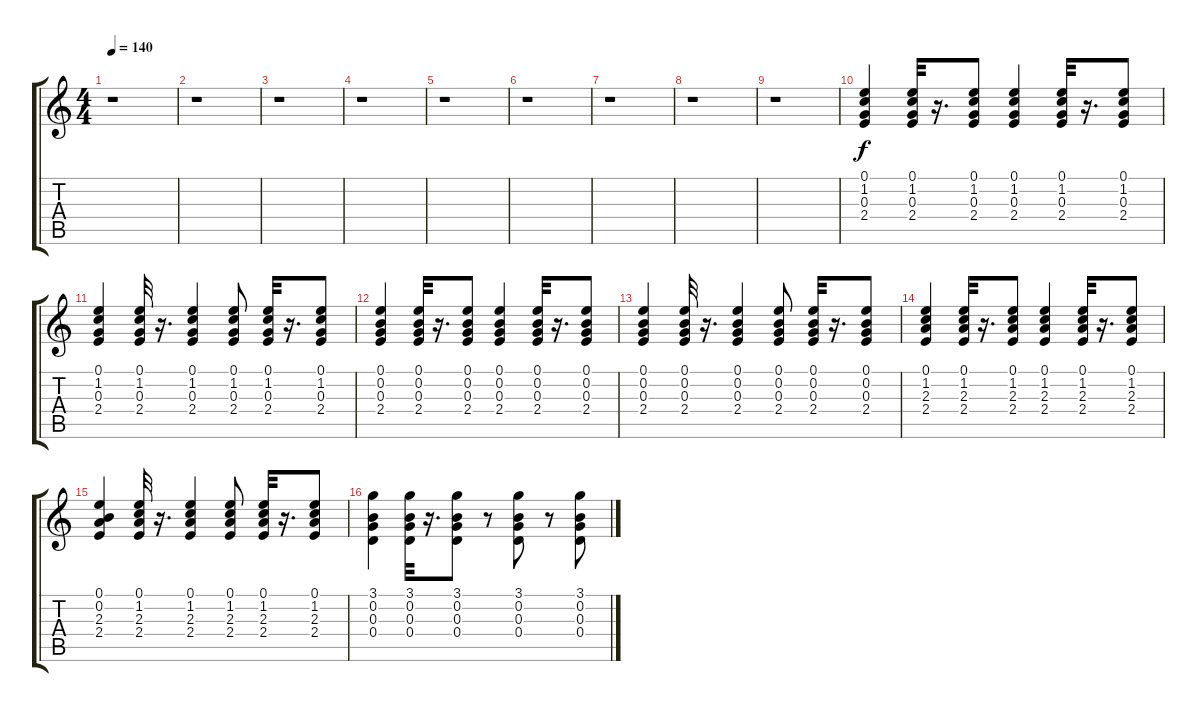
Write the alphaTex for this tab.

\track "" {instrument acousticguitarnylon}
\staff {score tabs}
\tuning (E4 B3 G3 D3 A2 E2) {hide}
\ts (4 4)
\tempo 140
\clef g2
\ks c
r.1{dy f} |
r.1 |
r.1 |
r.1 |
r.1 |
r.1 |
r.1 |
r.1 |
r.1 |
(0.1 1.2 0.3 2.4).4 (0.1 1.2 0.3 2.4).32 r.16{d} (0.1 1.2 0.3 2.4).8 (0.1 1.2 0.3 2.4).4 (0.1 1.2 0.3 2.4).32 r.16{d} (0.1 1.2 0.3 2.4).8 |
(0.1 1.2 0.3 2.4).4 (0.1 1.2 0.3 2.4).32 r.16{d} (0.1 1.2 0.3 2.4).4 (0.1 1.2 0.3 2.4).8 (0.1 1.2 0.3 2.4).32 r.16{d} (0.1 1.2 0.3 2.4).8 |
(0.1 0.2 0.3 2.4).4 (0.1 0.2 0.3 2.4).32{volume 10} r.16{d} (0.1 0.2 0.3 2.4).8 (0.1 0.2 0.3 2.4).4 (0.1 0.2 0.3 2.4).32 r.16{d} (0.1 0.2 0.3 2.4).8 |
(0.1 0.2 0.3 2.4).4 (0.1 0.2 0.3 2.4).32 r.16{d} (0.1 0.2 0.3 2.4).4 (0.1 0.2 0.3 2.4).8 (0.1 0.2 0.3 2.4).32 r.16{d} (0.1 0.2 0.3 2.4).8 |
(0.1 1.2 2.3 2.4).4{volume 10} (0.1 1.2 2.3 2.4).32 r.16{d} (0.1 1.2 2.3 2.4).8 (0.1 1.2 2.3 2.4).4 (0.1 1.2 2.3 2.4).32 r.16{d} (0.1 1.2 2.3 2.4).8 |
(0.1 0.2 2.3 2.4).4 (0.1 1.2 2.3 2.4).32 r.16{d} (0.1 1.2 2.3 2.4).4{volume 10} (0.1 1.2 2.3 2.4).8 (0.1 1.2 2.3 2.4).32 r.16{d} (0.1 1.2 2.3 2.4).8 |
(3.1 0.2 0.3 0.4).4 (3.1 0.2 0.3 0.4).32{volume 10} r.16{d} (3.1 0.2 0.3 0.4).8 r.8 (3.1 0.2 0.3 0.4).8 r.8 (3.1 0.2 0.3 0.4).8
